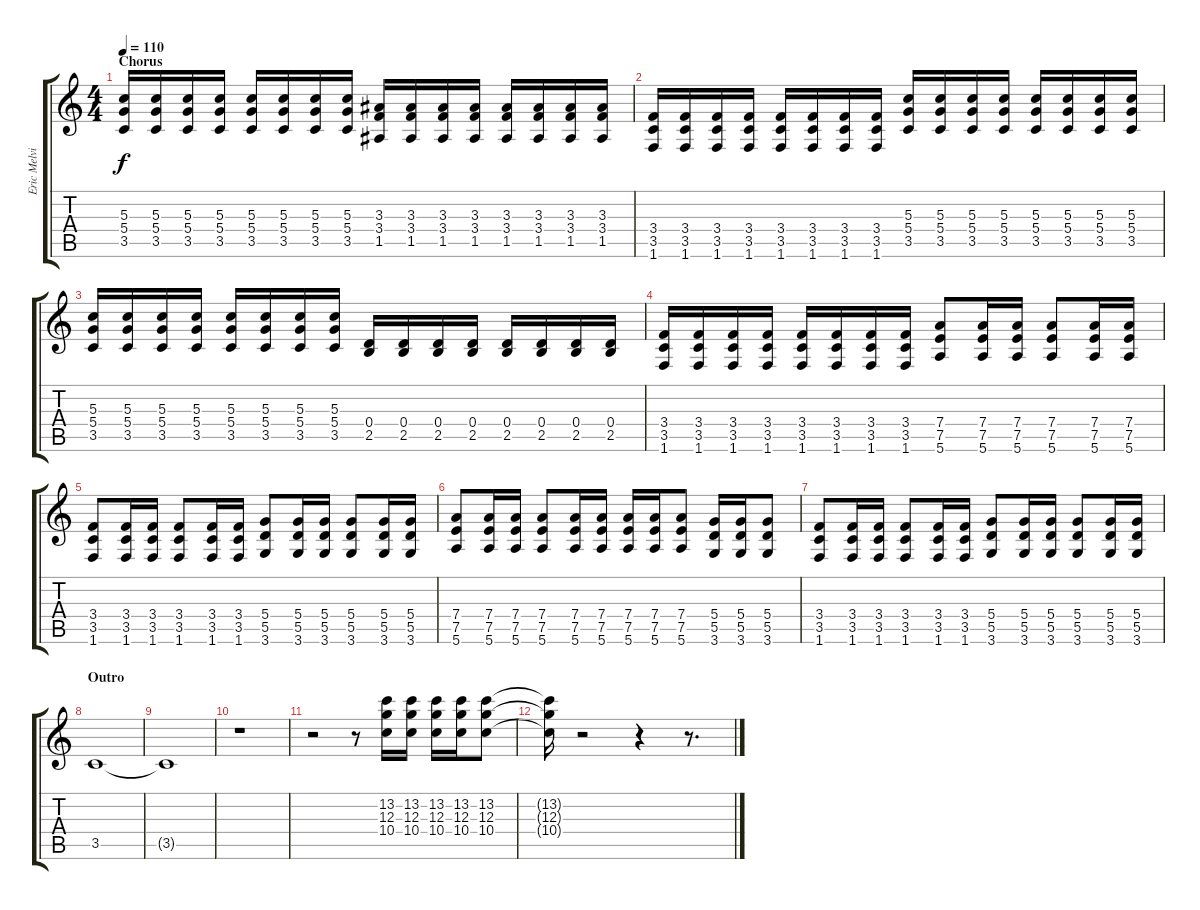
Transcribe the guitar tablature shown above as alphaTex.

\track ("Eric Melvin" "Eric Melvi") {instrument overdrivenguitar}
\staff {score tabs}
\tuning (E4 B3 G3 D3 A2 E2) {hide}
\ts (4 4)
\section ("" "Chorus")
\tempo 110
\clef g2
\ks c
(5.3 5.4 3.5).16{dy f instrument electricguitarmuted} (5.3 5.4 3.5).16 (5.3 5.4 3.5).16 (5.3 5.4 3.5).16 (5.3 5.4 3.5).16 (5.3 5.4 3.5).16 (5.3 5.4 3.5).16 (5.3 5.4 3.5).16 (3.3 3.4 1.5).16 (3.3 3.4 1.5).16 (3.3 3.4 1.5).16 (3.3 3.4 1.5).16 (3.3 3.4 1.5).16 (3.3 3.4 1.5).16 (3.3 3.4 1.5).16 (3.3 3.4 1.5).16 |
(3.4 3.5 1.6).16 (3.4 3.5 1.6).16 (3.4 3.5 1.6).16 (3.4 3.5 1.6).16 (3.4 3.5 1.6).16 (3.4 3.5 1.6).16 (3.4 3.5 1.6).16 (3.4 3.5 1.6).16 (5.3 5.4 3.5).16 (5.3 5.4 3.5).16 (5.3 5.4 3.5).16 (5.3 5.4 3.5).16 (5.3 5.4 3.5).16 (5.3 5.4 3.5).16 (5.3 5.4 3.5).16 (5.3 5.4 3.5).16 |
(5.3 5.4 3.5).16 (5.3 5.4 3.5).16 (5.3 5.4 3.5).16 (5.3 5.4 3.5).16 (5.3 5.4 3.5).16 (5.3 5.4 3.5).16 (5.3 5.4 3.5).16 (5.3 5.4 3.5).16 (0.4 2.5).16 (0.4 2.5).16 (0.4 2.5).16 (0.4 2.5).16 (0.4 2.5).16 (0.4 2.5).16 (0.4 2.5).16 (0.4 2.5).16 |
(3.4 3.5 1.6).16 (3.4 3.5 1.6).16 (3.4 3.5 1.6).16 (3.4 3.5 1.6).16 (3.4 3.5 1.6).16 (3.4 3.5 1.6).16 (3.4 3.5 1.6).16 (3.4 3.5 1.6).16 (7.4 7.5 5.6).8{instrument overdrivenguitar} (7.4 7.5 5.6).16 (7.4 7.5 5.6).16 (7.4 7.5 5.6).8 (7.4 7.5 5.6).16 (7.4 7.5 5.6).16 |
(3.4 3.5 1.6).8 (3.4 3.5 1.6).16 (3.4 3.5 1.6).16 (3.4 3.5 1.6).8 (3.4 3.5 1.6).16 (3.4 3.5 1.6).16 (5.4 5.5 3.6).8 (5.4 5.5 3.6).16 (5.4 5.5 3.6).16 (5.4 5.5 3.6).8 (5.4 5.5 3.6).16 (5.4 5.5 3.6).16 |
(7.4 7.5 5.6).8 (7.4 7.5 5.6).16 (7.4 7.5 5.6).16 (7.4 7.5 5.6).8 (7.4 7.5 5.6).16 (7.4 7.5 5.6).16 (7.4 7.5 5.6).16 (7.4 7.5 5.6).16 (7.4 7.5 5.6).8 (5.4 5.5 3.6).16 (5.4 5.5 3.6).16 (5.4 5.5 3.6).8 |
(3.4 3.5 1.6).8 (3.4 3.5 1.6).16 (3.4 3.5 1.6).16 (3.4 3.5 1.6).8 (3.4 3.5 1.6).16 (3.4 3.5 1.6).16 (5.4 5.5 3.6).8 (5.4 5.5 3.6).16 (5.4 5.5 3.6).16 (5.4 5.5 3.6).8 (5.4 5.5 3.6).16 (5.4 5.5 3.6).16 |
\section ("" "Outro")
3.5.1 |
3.5{t}.1 |
r.1 |
r.2 r.8 (13.2 12.3 10.4).16 (13.2 12.3 10.4).16 (13.2 12.3 10.4).16 (13.2 12.3 10.4).16 (13.2 12.3 10.4).8 |
(13.2{t} 12.3{t} 10.4{t}).16 r.2 r.4 r.8{d}
